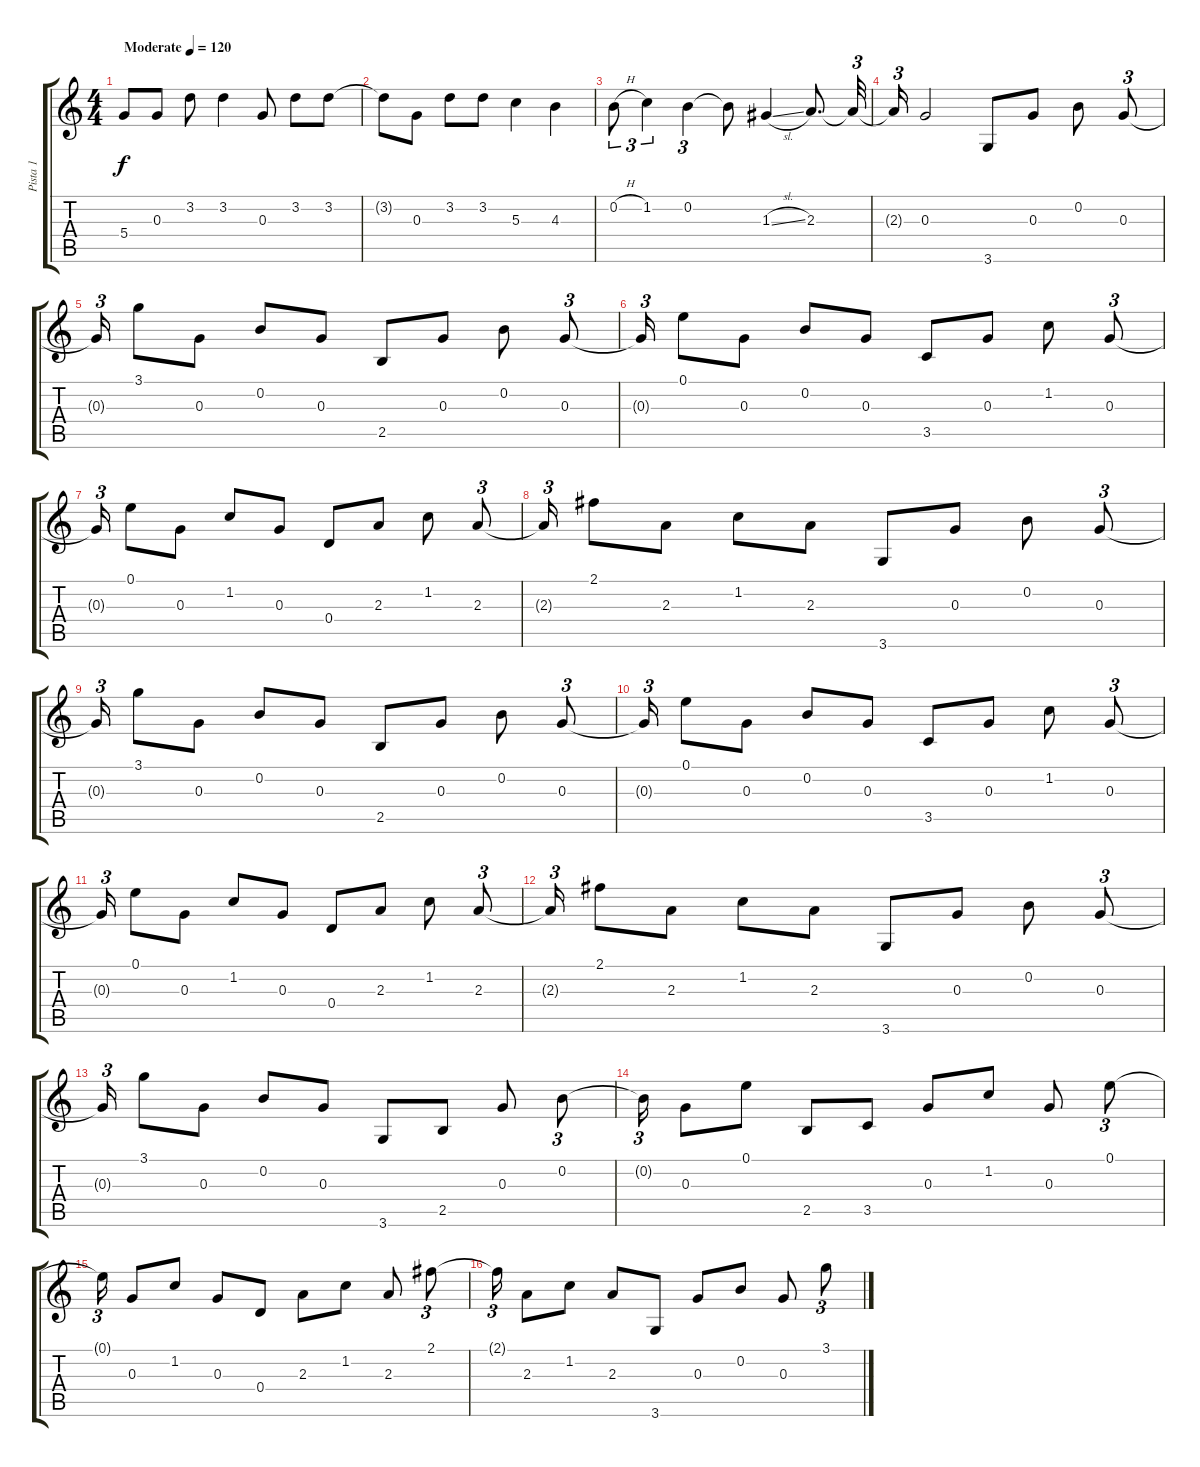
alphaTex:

\track ("Pista 1" "Pista 1") {instrument acousticguitarsteel}
\staff {score tabs}
\tuning (E4 B3 G3 D3 A2 E2) {hide}
\ts (4 4)
\tempo (120 "Moderate")
\clef g2
\ks c
5.4.8{dy f instrument acousticguitarsteel} 0.3.8 3.2.8 3.2.4 0.3.8 3.2.8 3.2.8 |
3.2{t}.8 0.3.8 3.2.8 3.2.8 5.3.4 4.3.4 |
0.2{h}.8{tu (3 2)} 1.2.4{tu (3 2)} 0.2.4{tu (3 2)} 0.2{t}.8 1.3{sl}.4 2.3.8{d} 2.3{t}.32{tu (3 2)} |
2.3{t}.16{tu (3 2)} 0.3.2 3.6.8 0.3.8 0.2.8 0.3.8{tu (3 2)} |
0.3{t}.16{tu (3 2)} 3.1.8 0.3.8 0.2.8 0.3.8 2.5.8 0.3.8 0.2.8 0.3.8{tu (3 2)} |
0.3{t}.16{tu (3 2)} 0.1.8 0.3.8 0.2.8 0.3.8 3.5.8 0.3.8 1.2.8 0.3.8{tu (3 2)} |
0.3{t}.16{tu (3 2)} 0.1.8 0.3.8 1.2.8 0.3.8 0.4.8 2.3.8 1.2.8 2.3.8{tu (3 2)} |
2.3{t}.16{tu (3 2)} 2.1.8 2.3.8 1.2.8 2.3.8 3.6.8 0.3.8 0.2.8 0.3.8{tu (3 2)} |
0.3{t}.16{tu (3 2)} 3.1.8 0.3.8 0.2.8 0.3.8 2.5.8 0.3.8 0.2.8 0.3.8{tu (3 2)} |
0.3{t}.16{tu (3 2)} 0.1.8 0.3.8 0.2.8 0.3.8 3.5.8 0.3.8 1.2.8 0.3.8{tu (3 2)} |
0.3{t}.16{tu (3 2)} 0.1.8 0.3.8 1.2.8 0.3.8 0.4.8 2.3.8 1.2.8 2.3.8{tu (3 2)} |
2.3{t}.16{tu (3 2)} 2.1.8 2.3.8 1.2.8 2.3.8 3.6.8 0.3.8 0.2.8 0.3.8{tu (3 2)} |
0.3{t}.16{tu (3 2)} 3.1.8 0.3.8 0.2.8 0.3.8 3.6.8 2.5.8 0.3.8 0.2.8{tu (3 2)} |
0.2{t}.16{tu (3 2)} 0.3.8 0.1.8 2.5.8 3.5.8 0.3.8 1.2.8 0.3.8 0.1.8{tu (3 2)} |
0.1{t}.16{tu (3 2)} 0.3.8 1.2.8 0.3.8 0.4.8 2.3.8 1.2.8 2.3.8 2.1.8{tu (3 2)} |
2.1{t}.16{tu (3 2)} 2.3.8 1.2.8 2.3.8 3.6.8 0.3.8 0.2.8 0.3.8 3.1.8{tu (3 2)}
